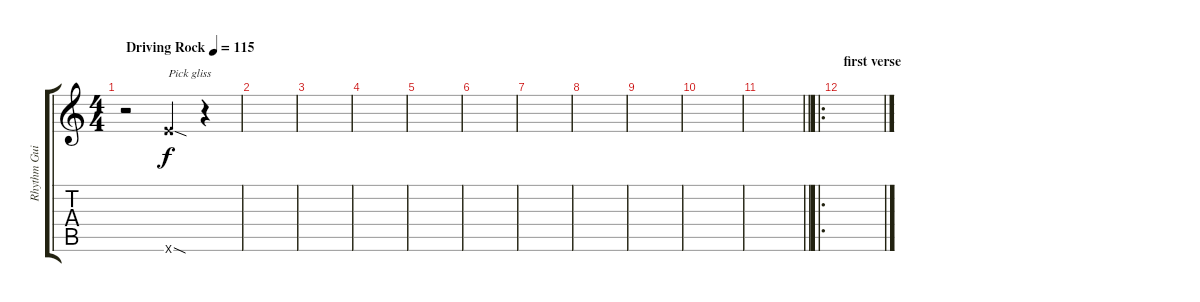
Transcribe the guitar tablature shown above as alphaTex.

\track ("Rhythm Guitar 2" "Rhythm Gui") {instrument overdrivenguitar}
\staff {score tabs}
\tuning (E4 B3 G3 D3 A2 E2) {hide}
\ts (4 4)
\tempo (115 "Driving Rock")
\clef g2
\ks c
r.2{dy f instrument overdrivenguitar} 12.6{sod x}.4{txt "Pick gliss"} r.4 |
|
|
|
|
|
|
|
|
|
\barLineRight lightlight
|
\ro
\section ("" "first verse")
